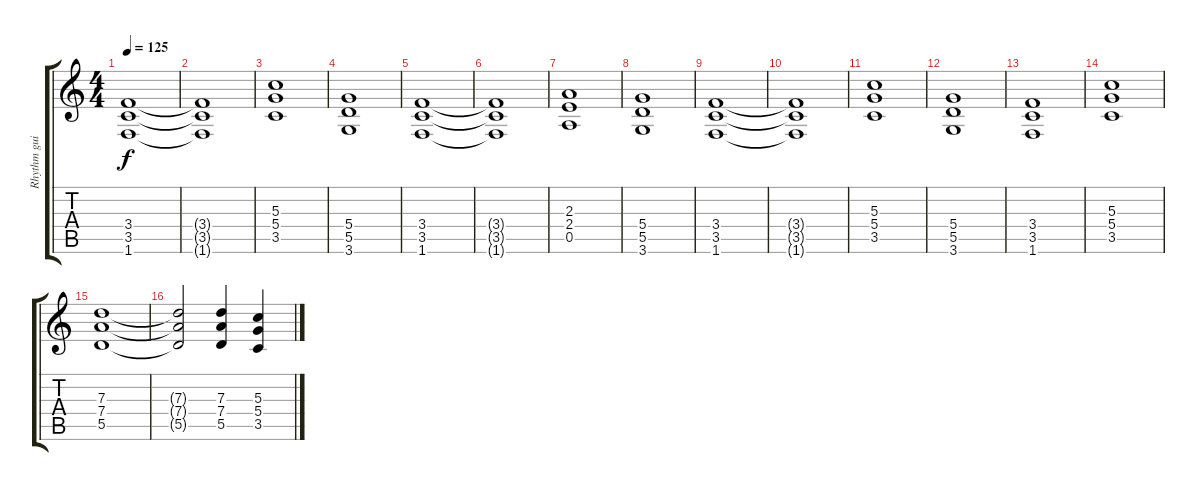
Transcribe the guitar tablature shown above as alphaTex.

\track ("Rhythm guitar (Electric)" "Rhythm gui") {instrument overdrivenguitar}
\staff {score tabs}
\tuning (E4 B3 G3 D3 A2 E2) {hide}
\ts (4 4)
\tempo 125
\clef g2
\ks c
(3.4 3.5 1.6).1{dy f} |
(3.4{t} 3.5{t} 1.6{t}).1 |
(5.3 5.4 3.5).1 |
(5.4 5.5 3.6).1 |
(3.4 3.5 1.6).1 |
(3.4{t} 3.5{t} 1.6{t}).1 |
(2.3 2.4 0.5).1 |
(5.4 5.5 3.6).1 |
(3.4 3.5 1.6).1 |
(3.4{t} 3.5{t} 1.6{t}).1 |
(5.3 5.4 3.5).1 |
(5.4 5.5 3.6).1 |
(3.4 3.5 1.6).1 |
(5.3 5.4 3.5).1 |
(7.3 7.4 5.5).1 |
(7.3{t} 7.4{t} 5.5{t}).2 (7.3 7.4 5.5).4 (5.3 5.4 3.5).4
